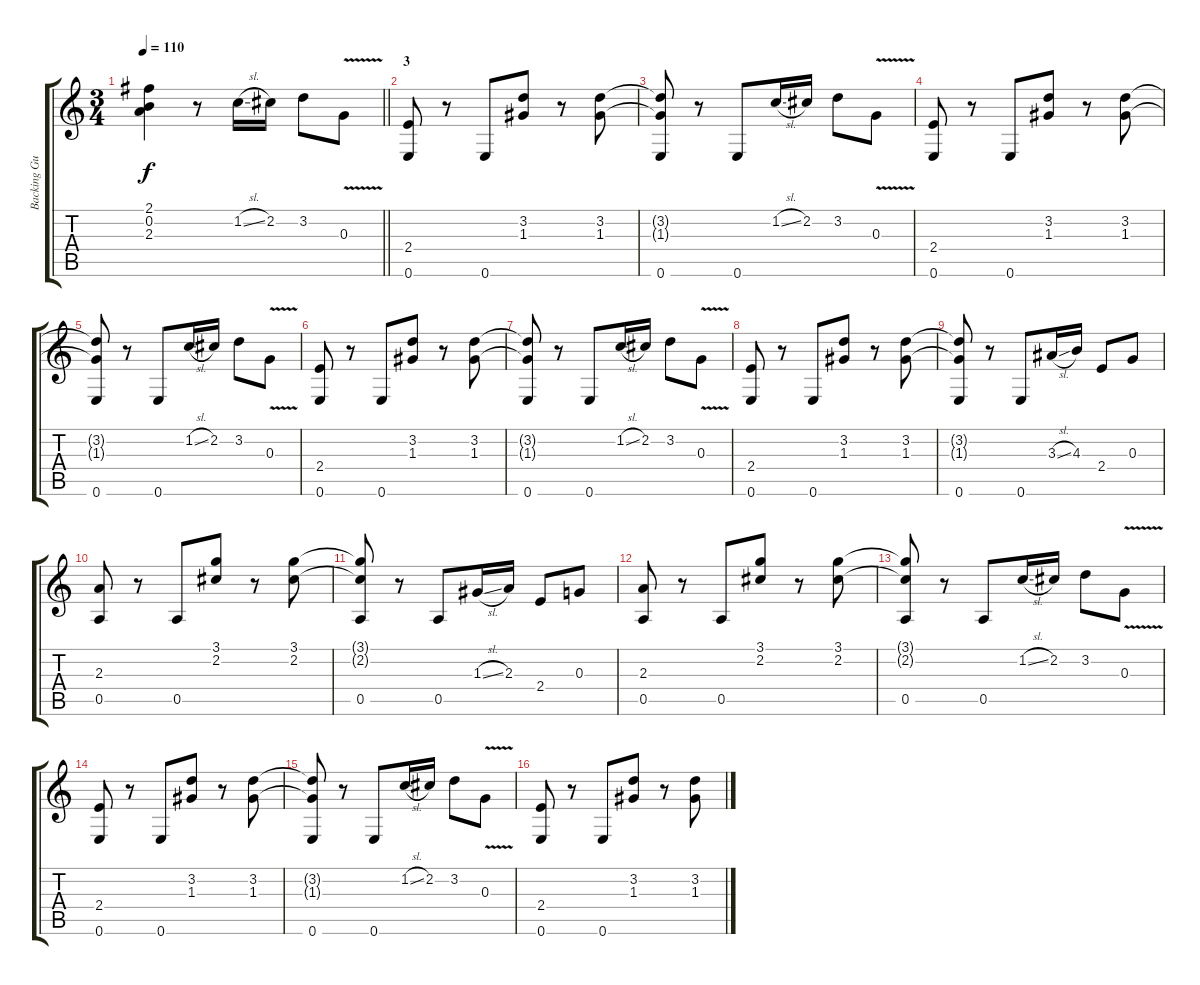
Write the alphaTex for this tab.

\track ("Backing Guitar" "Backing Gu") {instrument acousticguitarnylon}
\staff {score tabs}
\tuning (E4 B3 G3 D3 A2 E2) {hide}
\ts (3 4)
\tempo 110
\clef g2
\barLineRight lightlight
\ks c
(2.1 0.2 2.3).4{dy f} r.8 1.2{sl}.16 2.2.16 3.2.8 0.3{v}.8 |
\section ("" "3")
(2.4 0.6).8 r.8 0.6.8 (3.2 1.3).8 r.8 (3.2 1.3).8 |
(3.2{t} 1.3{t} 0.6).8 r.8 0.6.8 1.2{sl}.16 2.2.16 3.2.8 0.3{v}.8 |
(2.4 0.6).8 r.8 0.6.8 (3.2 1.3).8 r.8 (3.2 1.3).8 |
(3.2{t} 1.3{t} 0.6).8 r.8 0.6.8 1.2{sl}.16 2.2.16 3.2.8 0.3{v}.8 |
(2.4 0.6).8 r.8 0.6.8 (3.2 1.3).8 r.8 (3.2 1.3).8 |
(3.2{t} 1.3{t} 0.6).8 r.8 0.6.8 1.2{sl}.16 2.2.16 3.2.8 0.3{v}.8 |
(2.4 0.6).8 r.8 0.6.8 (3.2 1.3).8 r.8 (3.2 1.3).8 |
(3.2{t} 1.3{t} 0.6).8 r.8 0.6.8 3.3{sl}.16 4.3.16 2.4.8 0.3.8 |
(2.3 0.5).8 r.8 0.5.8 (3.1 2.2).8 r.8 (3.1 2.2).8 |
(3.1{t} 2.2{t} 0.5).8 r.8 0.5.8 1.3{sl}.16 2.3.16 2.4.8 0.3.8 |
(2.3 0.5).8 r.8 0.5.8 (3.1 2.2).8 r.8 (3.1 2.2).8 |
(3.1{t} 2.2{t} 0.5).8 r.8 0.5.8 1.2{sl}.16 2.2.16 3.2.8 0.3{v}.8 |
(2.4 0.6).8 r.8 0.6.8 (3.2 1.3).8 r.8 (3.2 1.3).8 |
(3.2{t} 1.3{t} 0.6).8 r.8 0.6.8 1.2{sl}.16 2.2.16 3.2.8 0.3{v}.8 |
(2.4 0.6).8 r.8 0.6.8 (3.2 1.3).8 r.8 (3.2 1.3).8
